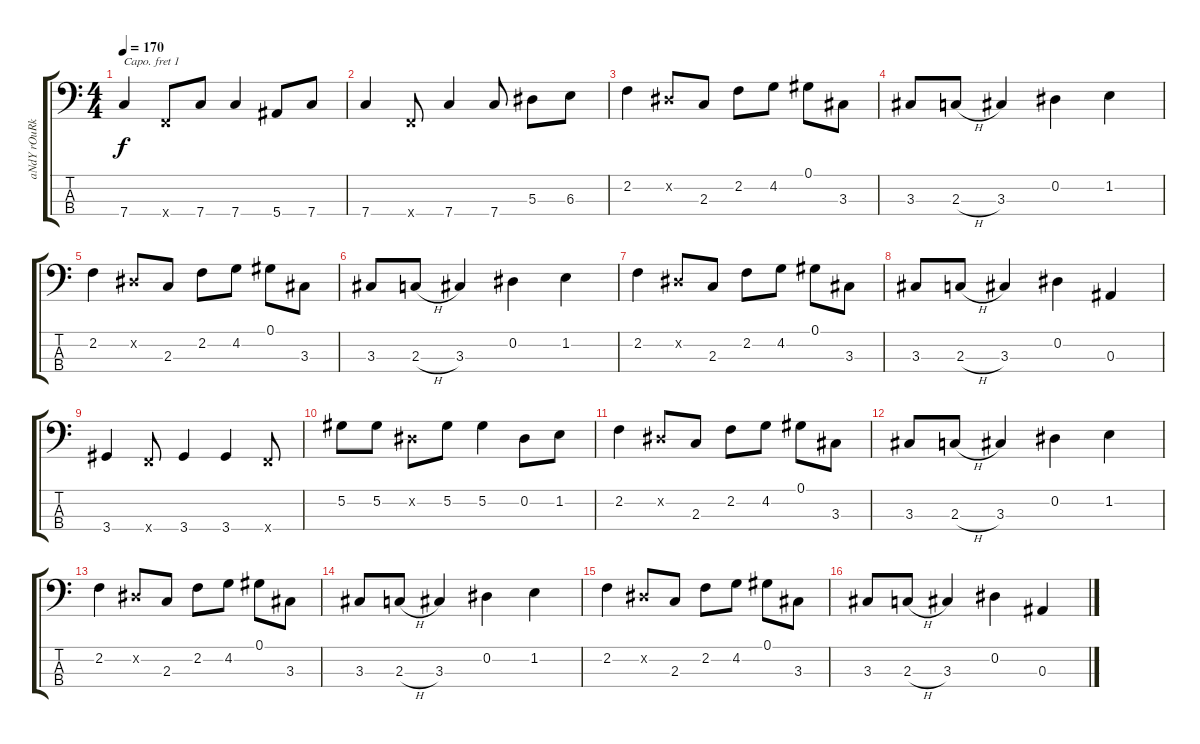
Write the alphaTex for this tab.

\track ("aNdY rOuRkE" "aNdY rOuRk") {instrument electricbassfinger}
\staff {score tabs}
\capo 1
\tuning (G2 D2 A1 E1) {hide}
\ts (4 4)
\tempo 170
\clef f4
\ks c
7.4.4{dy f} 0.4{x}.8 7.4.8 7.4.4 5.4.8 7.4.8 |
7.4.4 0.4{x}.8 7.4.4 7.4.8 5.3.8 6.3.8 |
2.2.4 0.2{x}.8 2.3.8 2.2.8 4.2.8 0.1.8 3.3.8 |
3.3.8 2.3{h}.8 3.3.4 0.2.4 1.2.4 |
2.2.4 0.2{x}.8 2.3.8 2.2.8 4.2.8 0.1.8 3.3.8 |
3.3.8 2.3{h}.8 3.3.4 0.2.4 1.2.4 |
2.2.4 0.2{x}.8 2.3.8 2.2.8 4.2.8 0.1.8 3.3.8 |
3.3.8 2.3{h}.8 3.3.4 0.2.4 0.3.4 |
3.4.4 0.4{x}.8 3.4.4 3.4.4 0.4{x}.8 |
5.2.8 5.2.8 0.2{x}.8 5.2.8 5.2.4 0.2.8 1.2.8 |
2.2.4 0.2{x}.8 2.3.8 2.2.8 4.2.8 0.1.8 3.3.8 |
3.3.8 2.3{h}.8 3.3.4 0.2.4 1.2.4 |
2.2.4 0.2{x}.8 2.3.8 2.2.8 4.2.8 0.1.8 3.3.8 |
3.3.8 2.3{h}.8 3.3.4 0.2.4 1.2.4 |
2.2.4 0.2{x}.8 2.3.8 2.2.8 4.2.8 0.1.8 3.3.8 |
3.3.8 2.3{h}.8 3.3.4 0.2.4 0.3.4
